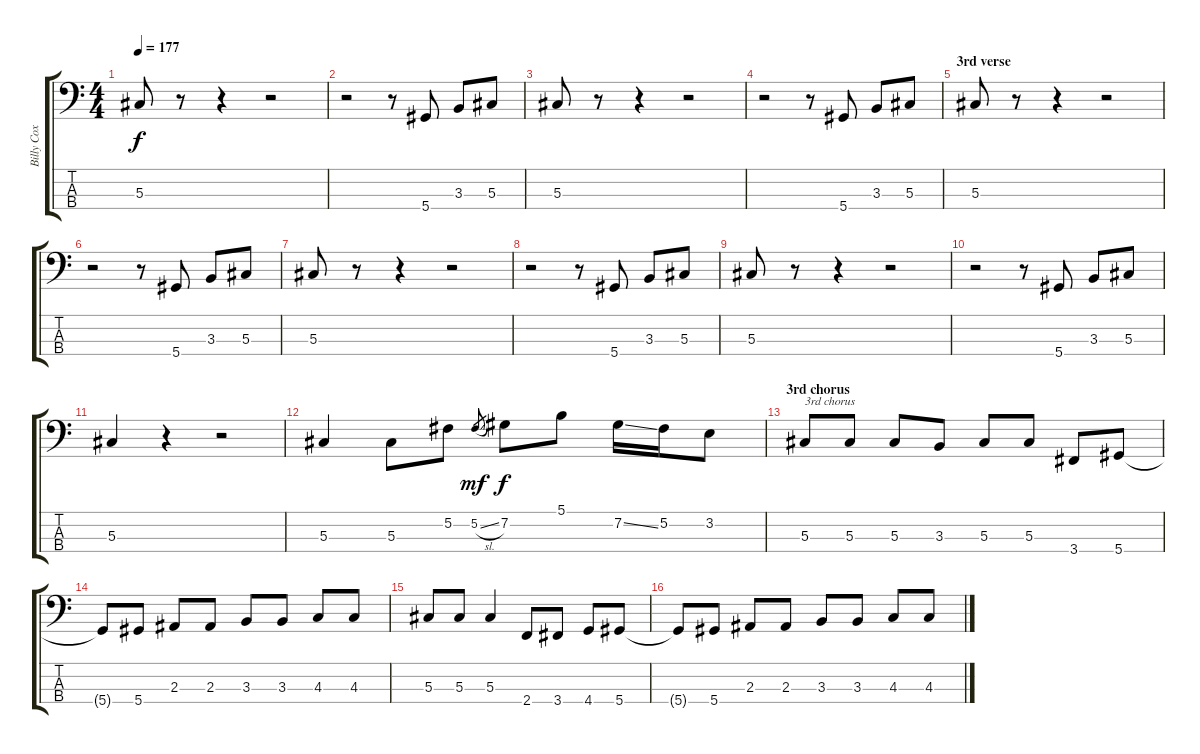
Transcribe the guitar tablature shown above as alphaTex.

\track ("Billy Cox - Bass" "Billy Cox ") {instrument electricbassfinger}
\staff {score tabs}
\tuning (Gb2 Db2 Ab1 Eb1) {hide}
\ts (4 4)
\tempo 177
\clef f4
\ks c
5.3.8{dy f} r.8 r.4 r.2 |
r.2 r.8 5.4.8 3.3.8 5.3.8 |
5.3.8 r.8 r.4 r.2 |
r.2 r.8 5.4.8 3.3.8 5.3.8 |
\section ("" "3rd verse")
5.3.8 r.8 r.4 r.2 |
r.2 r.8 5.4.8 3.3.8 5.3.8 |
5.3.8 r.8 r.4 r.2 |
r.2 r.8 5.4.8 3.3.8 5.3.8 |
5.3.8 r.8 r.4 r.2 |
r.2 r.8 5.4.8 3.3.8 5.3.8 |
5.3.4 r.4 r.2 |
5.3.4 5.3.8 5.2.8 5.2{sl}.8{gr dy mf} 7.2.8{dy f} 5.1.8 7.2{ss}.16 5.2.16 3.2.8 |
\section ("" "3rd chorus")
5.3.8{txt "3rd chorus"} 5.3.8 5.3.8 3.3.8 5.3.8 5.3.8 3.4.8 5.4.8 |
5.4{t}.8 5.4.8 2.3.8 2.3.8 3.3.8 3.3.8 4.3.8 4.3.8 |
5.3.8 5.3.8 5.3.4 2.4.8 3.4.8 4.4.8 5.4.8 |
5.4{t}.8 5.4.8 2.3.8 2.3.8 3.3.8 3.3.8 4.3.8 4.3.8
